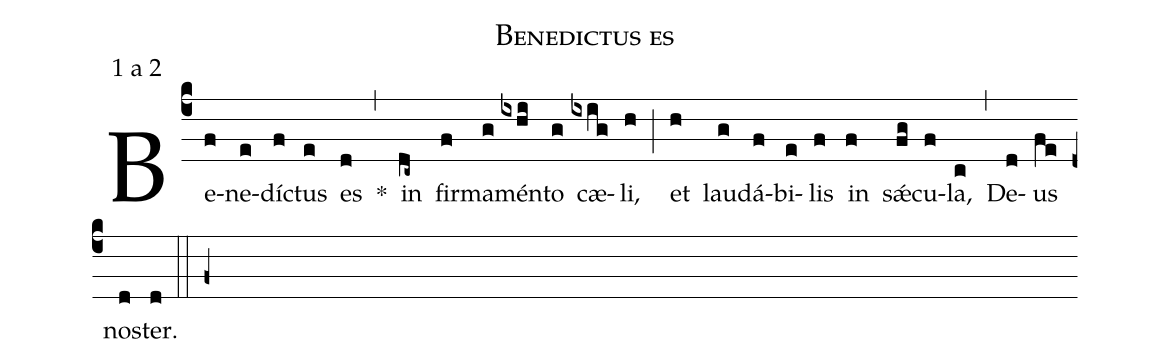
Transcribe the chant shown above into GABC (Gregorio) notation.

name: Benedictus es;
mode: 1;
mode-differentia: a 2;
commentary: Cantus ID 001729;
commentary: Dn 3,56;
%%
(c4)

Be(f)ne(e)díc(f)tus(e) es(d) *(,) in(dc~) fir(f)ma(g)mén(ixhi)to(g) cæ(ixig)li,(h) (;) et(h) lau(g)dá(f)bi(e)lis(f) in(f) sǽ(fg)cu(f)la,(c) (,) De(d)us(fe) nos(d)ter.(d)

(::)

(f+)
